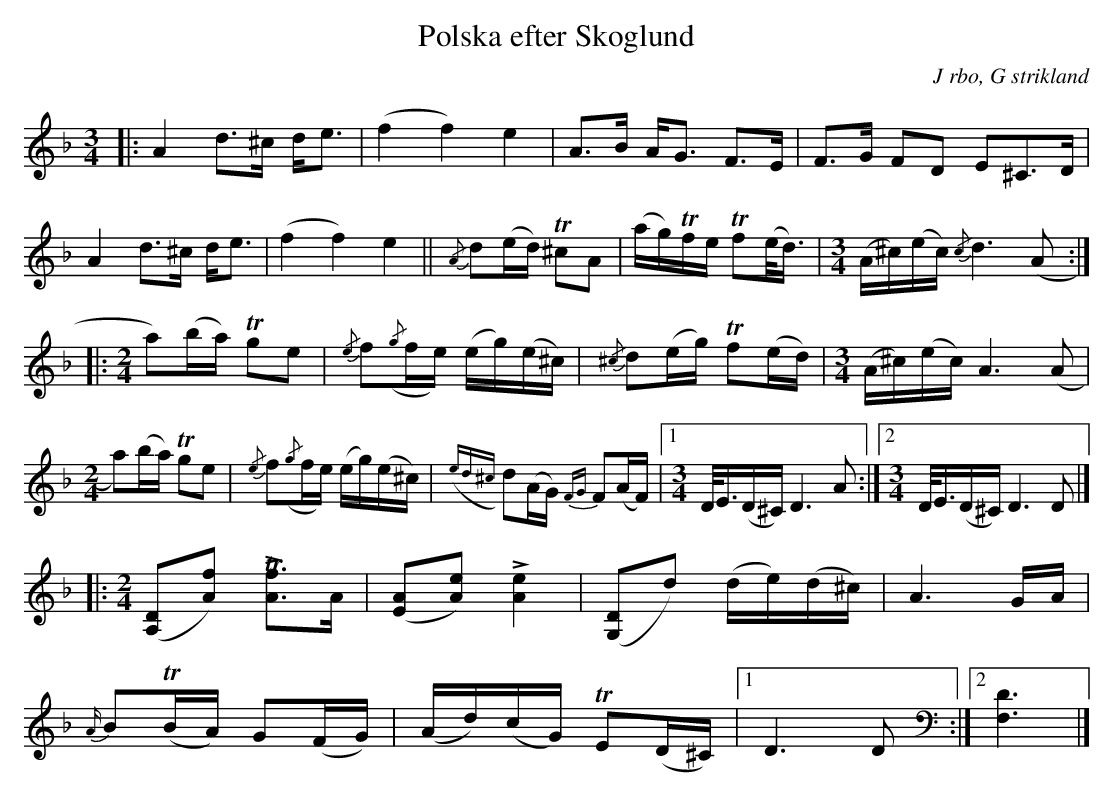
X:1
T: Polska efter Skoglund
O: J rbo, G strikland
M: 3/4
L: 1/16
K: Dm
|:A4 d2>^c2 d2<e2 |(f4f4) e4| A2>B2 A2<G2 F2>E2|F2>G2 F2D2 E2^C2>D2|  A4 d2>^c2 d2<e2 |(f4f4) e4||{/A}d2(ed)  T^c2A2 |(ag)Tfe  Tf2(e<d) |[M:3/4] (A^c)(ec) {/c}d4>(A4:|
|:[M:2/4]a2)(ba) Tg2e2 | {/e}f2({/g}fe) (eg)(e^c) | {/^c}d2(eg) Tf2(ed) |[M:3/4] (A^c)(ec) A6 (A2|
[M:2/4] a2)(ba)  Tg2e2| {/e}f2({/g}fe) (eg)(e^c)| ({ed^c}d2)(AG)  {FG}F2(AF)|[1 [M:3/4] D<E(D^C)  D4>A4:|[2[M:3/4] D<E(D^C)  D4>D4|]
|:[M:2/4]([A,2D2][A2f2]) L[A2Tf2]>A2 | ([E2A2][A2e2]) L[A4e4] | ([G,2D2]d2) (de)(d^c) | A6GA |
{A/}B2T(BA) G2(FG) | (Ad)(cG) TE2(D^C) |[1 D4>D4 :|[2 [F,6D6] |]
